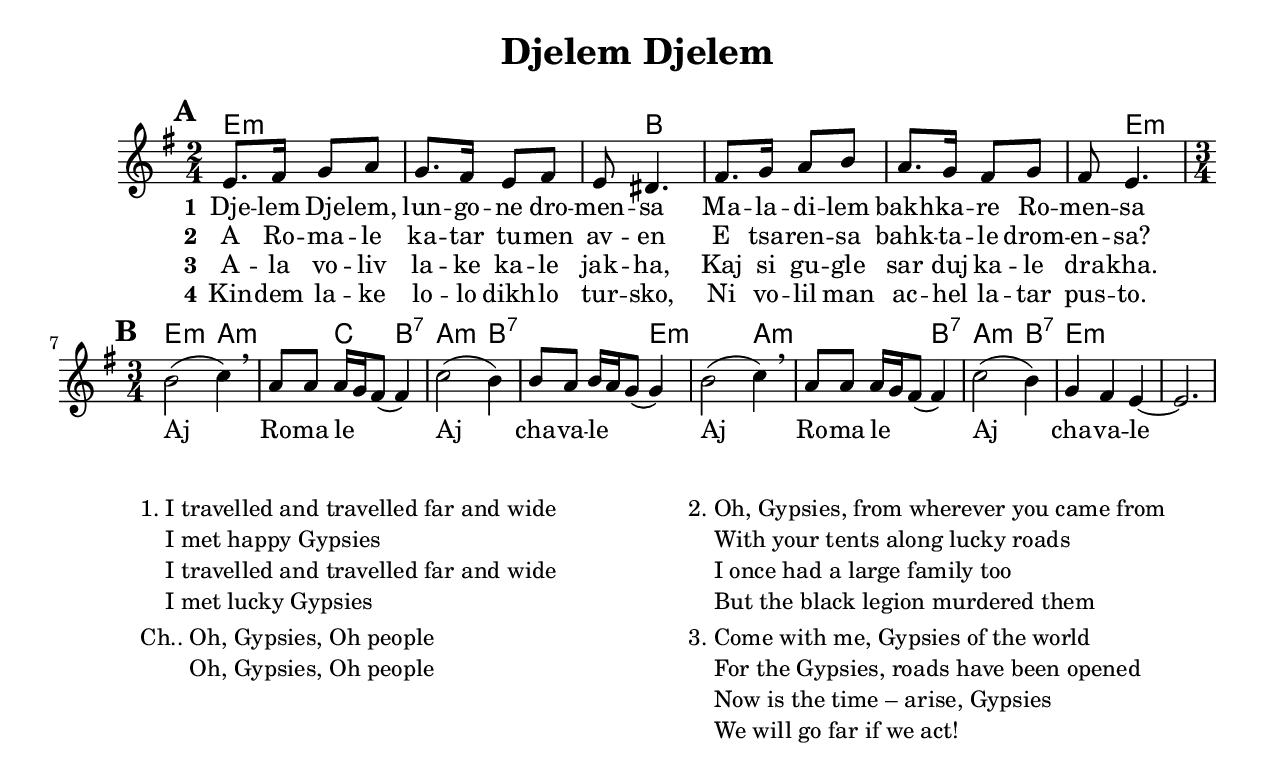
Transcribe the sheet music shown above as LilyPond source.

\version "2.18.0"
\include "english.ly"
\paper{
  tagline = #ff
  print-all-headers = ##t
  #(set-paper-size "letter")
}
date = #(strftime "%d-%m-%Y" (localtime (current-time)))

%\markup{ \italic{ \date }  }

%\markup{ Got something to say? }

global = {
  \clef treble
  \key e \minor
  \time 2/4
  \set Score.markFormatter = #format-mark-box-alphabet
}

%#################################### Melody ########################
melody = \relative c' {
  \global
  %\partial 16*3 a16 d f   %lead in notes

  % \repeat volta 2{
  \mark \default
  e8. fs16 g8 a
  
  g8. fs16 e8 fs
  e8 ds4.
  fs8. g16 a8 b
  a8. g16 fs8 g
  fs8 e4.
  % }
  
  \break
  %\repeat volta 2{
  \mark \default
  \time 3/4
  b'2(c4)\breathe
  a8 a a16 g fs8 (fs4)|
  c'2 (b4)|
  b8 a b16a g8 (g4)|
  b2 (c4)\breathe |
  a8 a a16 g fs8 (fs4)|
  c'2 (b4)|
  g4 fs e~
  e2.
  %}
  

}
%################################# Lyrics #####################
\addlyrics{
  \set stanza = "1" 
  Dje -- lem Dje -- lem, lun -- go -- ne dro -- men -- sa
  Ma -- la -- di -- lem bakh -- ka -- re Ro -- men -- sa
  Aj  Ro -- ma   le _ _ 
  Aj cha -- va -- le _ _
  Aj  Ro -- ma   le _ _
  Aj cha -- va -- le
}
\addlyrics{
  %\repeat unfold 50 \skip1
  \set stanza = "2" 
  A Ro -- ma -- le ka -- tar tu -- men av -- en
  E tsa -- ren -- sa bahk -- ta -- le drom -- en -- sa?
}
\addlyrics{
  \set stanza = "3"
  A -- la vo -- liv la -- ke ka -- le jak -- ha,
  Kaj si gu -- gle sar duj ka -- le dra -- kha.
}
\addlyrics {
  \set stanza = "4" 
  Kin -- dem la -- ke lo -- lo dikh -- lo tur -- sko,
  Ni vo -- lil man ac -- hel la -- tar pus -- to.
}
%################################# Chords #######################
harmonies = \chordmode {
  e2*2:m
  e8:m b8*3
  b2*2
  b8 e8*3:m
  %b 3/4
  e2:m a4:m
  a4:m  c4 b4:7
  a4*2:m b4:7
  b4*2:7
  e4:m 
  e4*2:m a4:m
  a4*2:m b4:7
  a2:m b4:7
  e2.*2:m
  
 
  
}

\score {
  <<
    \new ChordNames {
      \set chordChanges = ##t
      \harmonies
    }
    \new Staff   \melody
  >>
  \header{
    title= "Djelem Djelem"
    subtitle=""
    composer= ""
    instrument =""
    arranger= ""
  }
  \layout{indent = 1.0\cm} 
  \midi {
    \tempo 4 = 120

    % \midi { }
  }
}

% more verses:
\markup{}
\markup {
  \fill-line {
    \hspace #0.1 % distance from left margin
    \column {
      \line { "1."
              \column {
                "I travelled and travelled far and wide"
                "I met happy Gypsies"
                "I travelled and travelled far and wide"
                "I met lucky Gypsies"
              }
      }
      \hspace #0.2 % vertical distance between verses
      \line { "Ch.."
              \column {
                "Oh, Gypsies, Oh people"
                "Oh, Gypsies, Oh people"
              }
      }
    }
    \hspace #0.1  % horiz. distance between columns
    \column {
      \line { "2."
              \column {
                "Oh, Gypsies, from wherever you came from"
                "With your tents along lucky roads"
                "I once had a large family too"
                "But the black legion murdered them"
              }
      }
      \hspace #0.2 % distance between verses
      \line { "3."
              \column {
                "Come with me, Gypsies of the world"
                "For the Gypsies, roads have been opened"
                "Now is the time – arise, Gypsies"
                "We will go far if we act!"
              }
      }
    }
    \hspace #0.1 % distance to right margin
  }
}


%{

Gelem Gelem lungóne droménsa,
Maladilém shukare Romensa.
Gelem Gelem lungóne droménsa,
Maladilem baxtale romenca.

Oooh, Romalé!
Oooh, chavralé!

Ala voliv lake kale jakha,
Kaj si gugle sar duj kale drakha.
Ala voliv lake kale jakha,
Kaj si gugle sar duj kale drakha.

Oooh, Romalé!
Oooh, chavralé!

Kindem lake lolo dikhlo tursko,
Ni volil man achel latar pusto.
Kindem lake lolo dikhlo tursko,
Ni volil man achel latar pusto.

Oooh, Romalé!
Oooh, chavralé!

I travelled, I travelled (Translation)

I travelled and travelled far and wide
I met happy Gypsies
I travelled and travelled far and wide
I met lucky Gypsies

Oh, Gypsies, Oh guys
Oh, Gypsies, Oh guys

Oh, Gypsies, from wherever you came from
With your tents along lucky roads
I once had a large family too
But the black legion murdered them

Come with me, Gypsies of the world
For the Gypsies, roads have been opened
Now is the time – arise, Gypsies
We will go far if we act!

Oh, Gypsies, Oh, guys
Oh, Gypsies, Oh, guys
%}